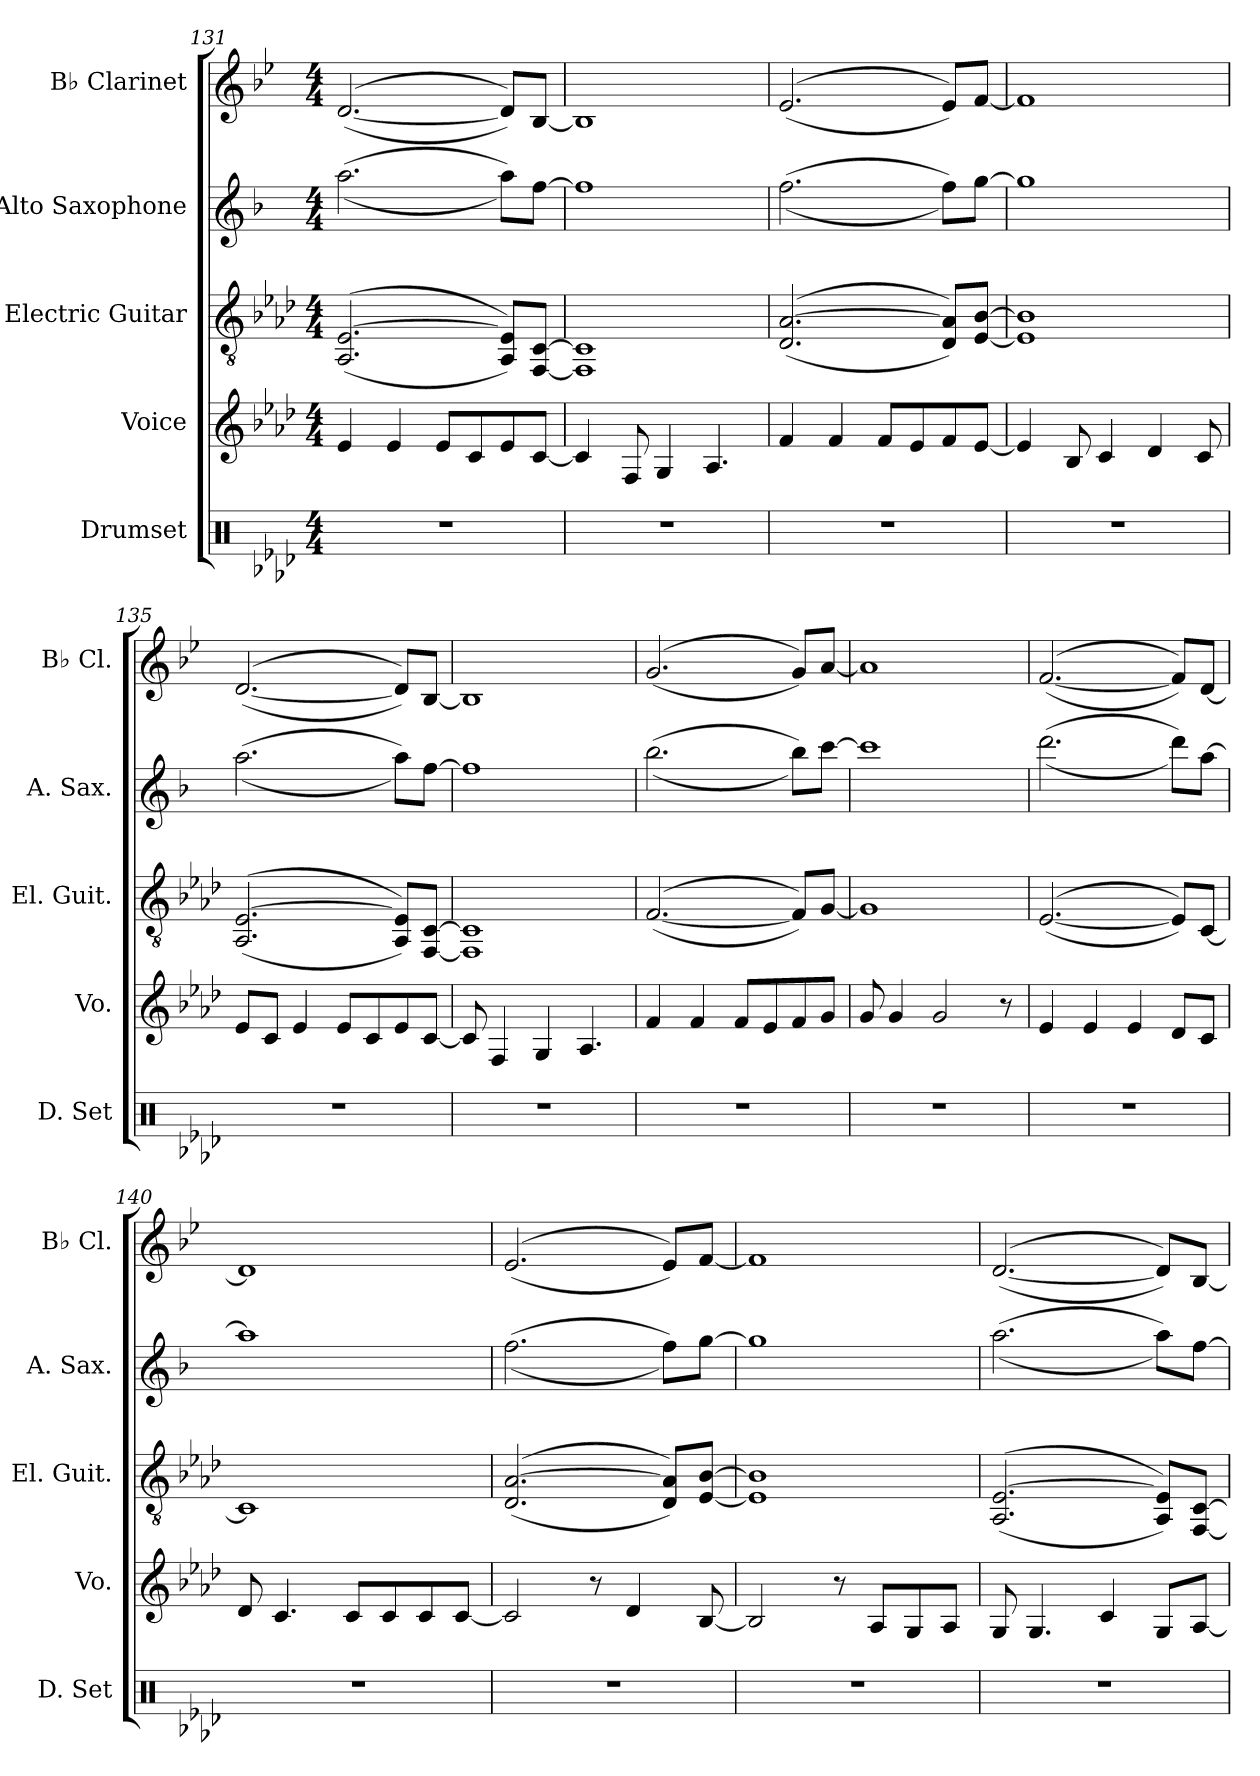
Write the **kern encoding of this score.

**kern	**kern	**kern	**kern	**kern
*part5	*part4	*part3	*part2	*part1
*staff5	*staff4	*staff3	*staff2	*staff1
*I"Drumset	*I"Voice	*I"Electric Guitar	*I"Alto Saxophone	*I"B♭ Clarinet
*I'D. Set	*I'Vo.	*I'El. Guit.	*I'A. Sax.	*I'B♭ Cl.
*clefX	*clefG2	*clefGv2	*clefG2	*clefG2
*	*	*	*ITrd5c9	*ITrd1c2
*k[b-e-a-d-]	*k[b-e-a-d-]	*k[b-e-a-d-]	*k[b-e-a-d-]	*k[b-e-a-d-]
*M4/4	*M4/4	*M4/4	*M4/4	*M4/4
=131	=131	=131	=131	=131
1r	4e-/	(>(>2.AA-/ [2.E-/	(>(>2.cc\	(>(>[2.c/
.	4e-/	.	.	.
.	8e-/L	.	.	.
.	8c/	.	.	.
.	8e-/	8AA-/ 8E-/]L))	8cc\L))	8c/L]))
.	[8c/J	[8FF/ [8C/J	[8a-\J	[8A-/J
=132	=132	=132	=132	=132
1r	4c/]	1FF] 1C]	1a-]	1A-]
.	8F/	.	.	.
.	4G/	.	.	.
.	4.A-/	.	.	.
=133	=133	=133	=133	=133
1r	4f/	(>(>2.D-/ [2.A-/	(>(>2.a-\	(<(<2.d-/
.	4f/	.	.	.
.	8f/L	.	.	.
.	8e-/	.	.	.
.	8f/	8D-/ 8A-/]L))	8a-\L))	8d-/L))
.	[8e-/J	[8E-/ [8B-/J	[8b-\J	[8e-/J
=134	=134	=134	=134	=134
1r	4e-/]	1E-] 1B-]	1b-]	1e-]
.	8B-/	.	.	.
.	4c/	.	.	.
.	4d-/	.	.	.
.	8c/	.	.	.
!!LO:LB:g=z
=135	=135	=135	=135	=135
1r	8e-/L	(>(>2.AA-/ [2.E-/	(>(>2.cc\	(>(>[2.c/
.	8c/J	.	.	.
.	4e-/	.	.	.
.	8e-/L	.	.	.
.	8c/	.	.	.
.	8e-/	8AA-/ 8E-/]L))	8cc\L))	8c/L]))
.	[8c/J	[8FF/ [8C/J	[8a-\J	[8A-/J
=136	=136	=136	=136	=136
1r	8c/]	1FF] 1C]	1a-]	1A-]
.	4F/	.	.	.
.	4G/	.	.	.
.	4.A-/	.	.	.
=137	=137	=137	=137	=137
1r	4f/	(>(>[2.F/	(>(>2.dd-\	(<(<2.f/
.	4f/	.	.	.
.	8f/L	.	.	.
.	8e-/	.	.	.
.	8f/	8F/L]))	8dd-\L))	8f/L))
.	8g/J	[8G/J	[8ee-\J	[8g/J
=138	=138	=138	=138	=138
1r	8g/	1G]	1ee-]	1g]
.	4g/	.	.	.
.	2g/	.	.	.
.	8r	.	.	.
=139	=139	=139	=139	=139
1r	4e-/	(>(>[2.E-/	(>(>2.ff\	(>(>[2.e-/
.	4e-/	.	.	.
.	4e-/	.	.	.
.	8d-/L	8E-/L]))	8ff\L))	8e-/L]))
.	8c/J	[8C/J	[8cc\J	[8c/J
=140	=140	=140	=140	=140
1r	8d-/	1C]	1cc]	1c]
.	4.c/	.	.	.
.	8c/L	.	.	.
.	8c/	.	.	.
.	8c/	.	.	.
.	[8c/J	.	.	.
!!LO:PB:g=z
=141	=141	=141	=141	=141
1r	2c/]	(>(>2.D-/ [2.A-/	(>(>2.a-\	(<(<2.d-/
.	8r	.	.	.
.	4d-/	.	.	.
.	.	8D-/ 8A-/]L))	8a-\L))	8d-/L))
.	[8B-/	[8E-/ [8B-/J	[8b-\J	[8e-/J
=142	=142	=142	=142	=142
1r	2B-/]	1E-] 1B-]	1b-]	1e-]
.	8r	.	.	.
.	8A-/L	.	.	.
.	8G/	.	.	.
.	8A-/J	.	.	.
=143	=143	=143	=143	=143
1r	8G/	(>(>2.AA-/ [2.E-/	(>(>2.cc\	(>(>[2.c/
.	4.G/	.	.	.
.	4c/	.	.	.
.	8G/L	8AA-/ 8E-/]L))	8cc\L))	8c/L]))
.	[8A-/J	[8FF/ [8C/J	[8a-\J	[8A-/J
=	=	=	=	=
*-	*-	*-	*-	*-
